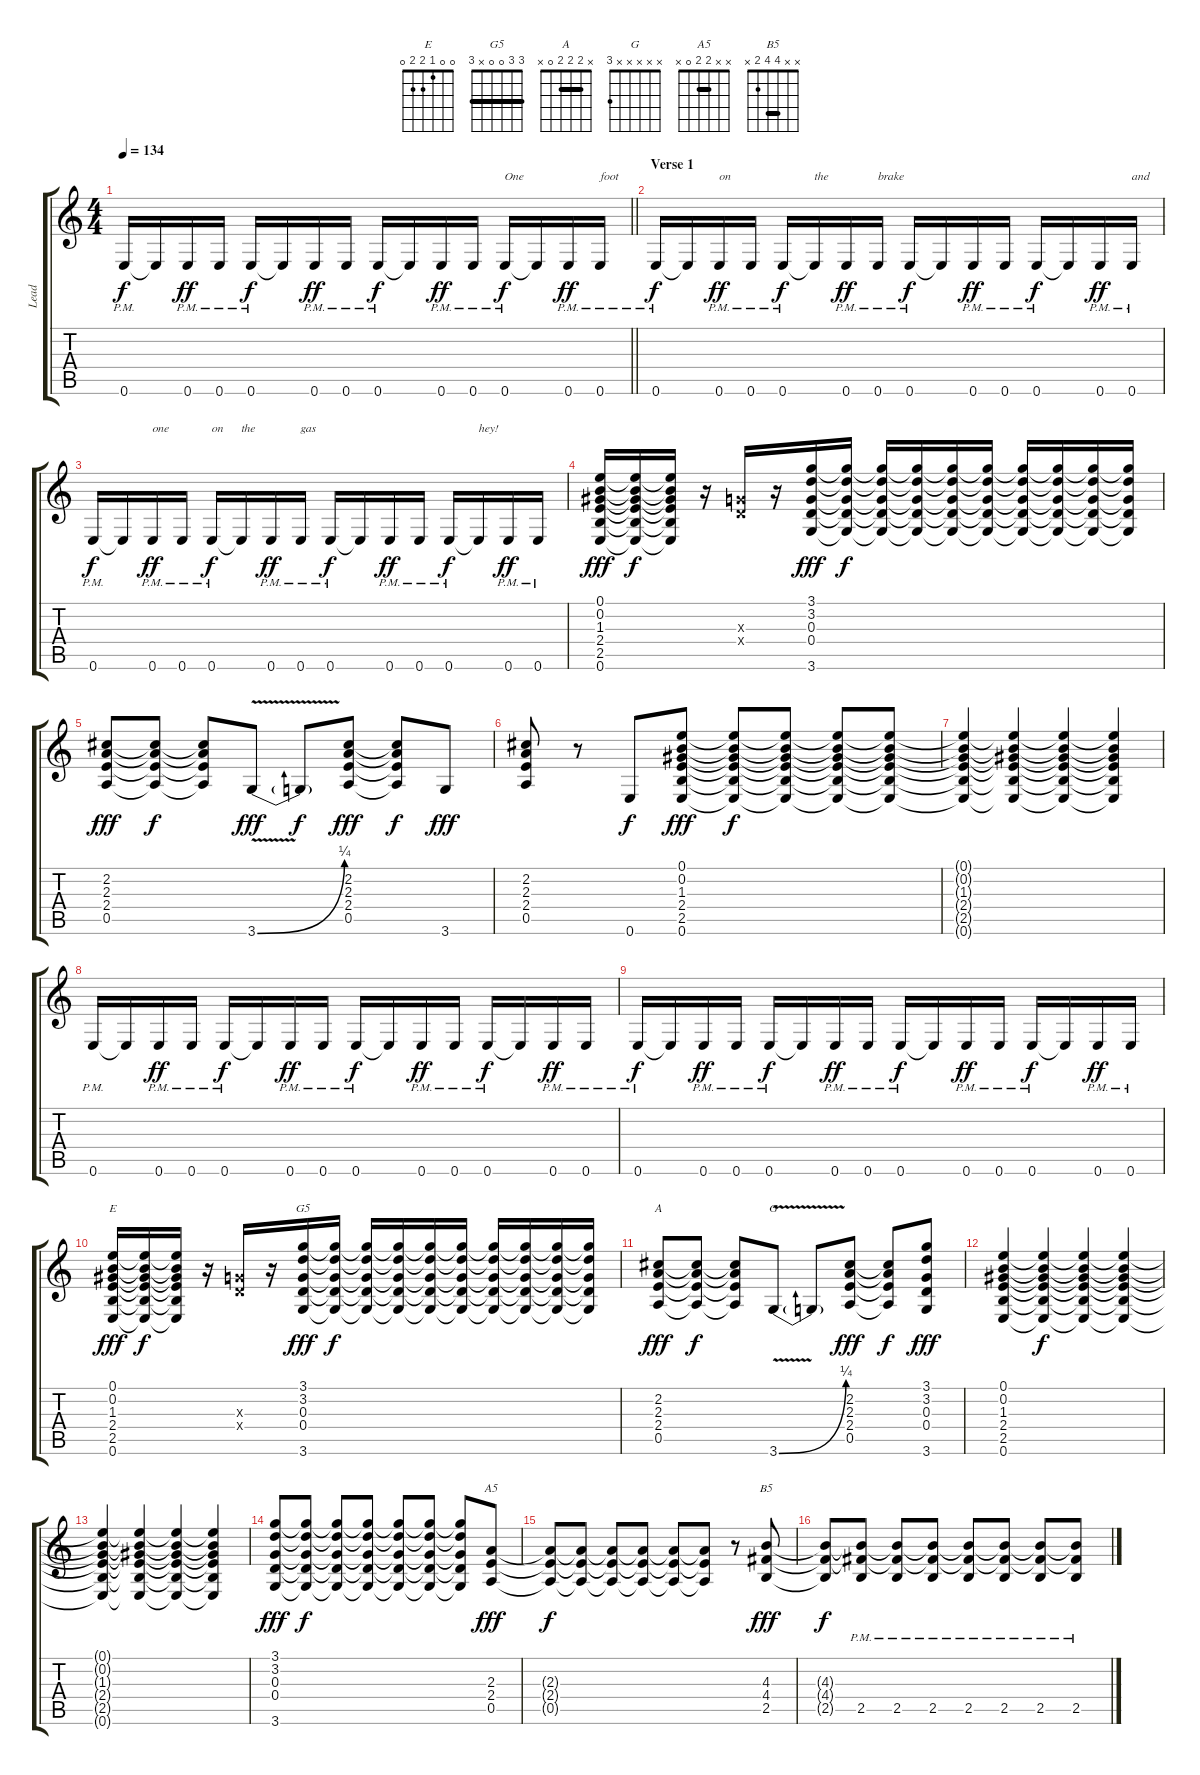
\track ("Lead" "Lead") {instrument overdrivenguitar}
\staff {score tabs}
\tuning (E4 B3 G3 D3 A2 E2) {hide}
\chord ("E" 0 0 1 2 2 0)
\chord ("G5" 3 3 0 0 x 3) {barre 3}
\chord ("A" x 2 2 2 0 x) {barre 2}
\chord ("G" x x x x x 3)
\chord ("A5" x x 2 2 0 x) {barre 2}
\chord ("B5" x x 4 4 2 x) {barre 4}
\ts (4 4)
\tempo 134
\clef g2
\barLineRight lightlight
\ks c
0.6{pm}.16{dy f} 0.6{t}.16 0.6{pm}.16{dy ff} 0.6{pm}.16 0.6{pm}.16{dy f} 0.6{t}.16 0.6{pm}.16{dy ff} 0.6{pm}.16 0.6{pm}.16{dy f} 0.6{t}.16 0.6{pm}.16{dy ff} 0.6{pm}.16 0.6{pm}.16{txt "One" dy f} 0.6{t}.16 0.6{pm}.16{dy ff} 0.6{pm}.16{txt "foot"} |
\section ("" "Verse 1")
0.6{pm}.16{dy f} 0.6{t}.16 0.6{pm}.16{txt "on" dy ff} 0.6{pm}.16 0.6{pm}.16{dy f} 0.6{t}.16{txt "the"} 0.6{pm}.16{dy ff} 0.6{pm}.16{txt "brake"} 0.6{pm}.16{dy f} 0.6{t}.16 0.6{pm}.16{dy ff} 0.6{pm}.16 0.6{pm}.16{dy f} 0.6{t}.16 0.6{pm}.16{dy ff} 0.6{pm}.16{txt "and"} |
0.6{pm}.16{dy f} 0.6{t}.16 0.6{pm}.16{txt "one" dy ff} 0.6{pm}.16 0.6{pm}.16{txt "on" dy f} 0.6{t}.16{txt "the"} 0.6{pm}.16{dy ff} 0.6{pm}.16{txt "gas"} 0.6{pm}.16{dy f} 0.6{t}.16 0.6{pm}.16{dy ff} 0.6{pm}.16 0.6{pm}.16{dy f} 0.6{t}.16{txt "hey!"} 0.6{pm}.16{dy ff} 0.6{pm}.16 |
(0.1 0.2 1.3 2.4 2.5 0.6).16{dy fff} (0.1{t} 0.2{t} 1.3{t} 2.4{t} 2.5{t} 0.6{t}).16{dy f} (0.1{t} 0.2{t} 1.3{t} 2.4{t} 2.5{t} 0.6{t}).16 r.16 (0.3{x} 0.4{x}).16 r.16 (3.1 3.2 0.3 0.4 3.6).16{dy fff} (3.1{t} 3.2{t} 0.3{t} 0.4{t} 3.6{t}).16{dy f} (3.1{t} 3.2{t} 0.3{t} 0.4{t} 3.6{t}).16 (3.1{t} 3.2{t} 0.3{t} 0.4{t} 3.6{t}).16 (3.1{t} 3.2{t} 0.3{t} 0.4{t} 3.6{t}).16 (3.1{t} 3.2{t} 0.3{t} 0.4{t} 3.6{t}).16 (3.1{t} 3.2{t} 0.3{t} 0.4{t} 3.6{t}).16 (3.1{t} 3.2{t} 0.3{t} 0.4{t} 3.6{t}).16 (3.1{t} 3.2{t} 0.3{t} 0.4{t} 3.6{t}).16 (3.1{t} 3.2{t} 0.3{t} 0.4{t} 3.6{t}).16 |
(2.2 2.3 2.4 0.5).8{dy fff} (2.2{t} 2.3{t} 2.4{t} 0.5{t}).8{dy f} (2.2{t} 2.3{t} 2.4{t} 0.5{t}).8 3.6{be (bend 0 0 60 1) v}.8{dy fff} 3.6{t}.8{dy f} (2.2 2.3 2.4 0.5).8{dy fff} (2.2{t} 2.3{t} 2.4{t} 0.5{t}).8{dy f} 3.6.8{dy fff} |
(2.2 2.3 2.4 0.5).8 r.8 0.6.8{dy f} (0.1 0.2 1.3 2.4 2.5 0.6).8{dy fff} (0.1{t} 0.2{t} 1.3{t} 2.4{t} 2.5{t} 0.6{t}).8{dy f} (0.1{t} 0.2{t} 1.3{t} 2.4{t} 2.5{t} 0.6{t}).8 (0.1{t} 0.2{t} 1.3{t} 2.4{t} 2.5{t} 0.6{t}).8 (0.1{t} 0.2{t} 1.3{t} 2.4{t} 2.5{t} 0.6{t}).8 |
(0.1{t} 0.2{t} 1.3{t} 2.4{t} 2.5{t} 0.6{t}).4 (0.1{t} 0.2{t} 1.3{t} 2.4{t} 2.5{t} 0.6{t}).4 (0.1{t} 0.2{t} 1.3{t} 2.4{t} 2.5{t} 0.6{t}).4 (0.1{t} 0.2{t} 1.3{t} 2.4{t} 2.5{t} 0.6{t}).4 |
0.6{pm}.16 0.6{t}.16 0.6{pm}.16{dy ff} 0.6{pm}.16 0.6{pm}.16{dy f} 0.6{t}.16 0.6{pm}.16{dy ff} 0.6{pm}.16 0.6{pm}.16{dy f} 0.6{t}.16 0.6{pm}.16{dy ff} 0.6{pm}.16 0.6{pm}.16{dy f} 0.6{t}.16 0.6{pm}.16{dy ff} 0.6{pm}.16 |
0.6{pm}.16{dy f} 0.6{t}.16 0.6{pm}.16{dy ff} 0.6{pm}.16 0.6{pm}.16{dy f} 0.6{t}.16 0.6{pm}.16{dy ff} 0.6{pm}.16 0.6{pm}.16{dy f} 0.6{t}.16 0.6{pm}.16{dy ff} 0.6{pm}.16 0.6{pm}.16{dy f} 0.6{t}.16 0.6{pm}.16{dy ff} 0.6{pm}.16 |
(0.1 0.2 1.3 2.4 2.5 0.6).16{ch "E" dy fff} (0.1{t} 0.2{t} 1.3{t} 2.4{t} 2.5{t} 0.6{t}).16{dy f} (0.1{t} 0.2{t} 1.3{t} 2.4{t} 2.5{t} 0.6{t}).16 r.16 (0.3{x} 0.4{x}).16 r.16 (3.1 3.2 0.3 0.4 3.6).16{ch "G5" dy fff} (3.1{t} 3.2{t} 0.3{t} 0.4{t} 3.6{t}).16{dy f} (3.1{t} 3.2{t} 0.3{t} 0.4{t} 3.6{t}).16 (3.1{t} 3.2{t} 0.3{t} 0.4{t} 3.6{t}).16 (3.1{t} 3.2{t} 0.3{t} 0.4{t} 3.6{t}).16 (3.1{t} 3.2{t} 0.3{t} 0.4{t} 3.6{t}).16 (3.1{t} 3.2{t} 0.3{t} 0.4{t} 3.6{t}).16 (3.1{t} 3.2{t} 0.3{t} 0.4{t} 3.6{t}).16 (3.1{t} 3.2{t} 0.3{t} 0.4{t} 3.6{t}).16 (3.1{t} 3.2{t} 0.3{t} 0.4{t} 3.6{t}).16 |
(2.2 2.3 2.4 0.5).8{ch "A" dy fff} (2.2{t} 2.3{t} 2.4{t} 0.5{t}).8{dy f} (2.2{t} 2.3{t} 2.4{t} 0.5{t}).8 3.6{be (bend 0 0 60 1) v}.8{ch "G"} 3.6{t}.8 (2.2 2.3 2.4 0.5).8{dy fff} (2.2{t} 2.3{t} 2.4{t} 0.5{t}).8{dy f} (3.1 3.2 0.3 0.4 3.6).8{dy fff} |
(0.1 0.2 1.3 2.4 2.5 0.6).4 (0.1{t} 0.2{t} 1.3{t} 2.4{t} 2.5{t} 0.6{t}).4{dy f} (0.1{t} 0.2{t} 1.3{t} 2.4{t} 2.5{t} 0.6{t}).4 (0.1{t} 0.2{t} 1.3{t} 2.4{t} 2.5{t} 0.6{t}).4 |
(0.1{t} 0.2{t} 1.3{t} 2.4{t} 2.5{t} 0.6{t}).4 (0.1{t} 0.2{t} 1.3{t} 2.4{t} 2.5{t} 0.6{t}).4 (0.1{t} 0.2{t} 1.3{t} 2.4{t} 2.5{t} 0.6{t}).4 (0.1{t} 0.2{t} 1.3{t} 2.4{t} 2.5{t} 0.6{t}).4 |
(3.1 3.2 0.3 0.4 3.6).8{dy fff} (3.1{t} 3.2{t} 0.3{t} 0.4{t} 3.6{t}).8{dy f} (3.1{t} 3.2{t} 0.3{t} 0.4{t} 3.6{t}).8 (3.1{t} 3.2{t} 0.3{t} 0.4{t} 3.6{t}).8 (3.1{t} 3.2{t} 0.3{t} 0.4{t} 3.6{t}).8 (3.1{t} 3.2{t} 0.3{t} 0.4{t} 3.6{t}).8 (3.1{t} 3.2{t} 0.3{t} 0.4{t} 3.6{t}).8 (2.3 2.4 0.5).8{ch "A5" dy fff} |
(2.3{t} 2.4{t} 0.5{t}).8{dy f} (2.3{t} 2.4{t} 0.5{t}).8 (2.3{t} 2.4{t} 0.5{t}).8 (2.3{t} 2.4{t} 0.5{t}).8 (2.3{t} 2.4{t} 0.5{t}).8 (2.3{t} 2.4{t} 0.5{t}).8 r.8 (4.3 4.4 2.5).8{ch "B5" dy fff} |
(4.3{t} 4.4{t} 2.5{t}).8{dy f} (4.3{t} 4.4{t} 2.5{pm}).8 (4.3{t} 4.4{t} 2.5{pm}).8 (4.3{t} 4.4{t} 2.5{pm}).8 (4.3{t} 4.4{t} 2.5{pm}).8 (4.3{t} 4.4{t} 2.5{pm}).8 (4.3{t} 4.4{t} 2.5{pm}).8 (4.3{t} 4.4{t} 2.5{pm}).8
